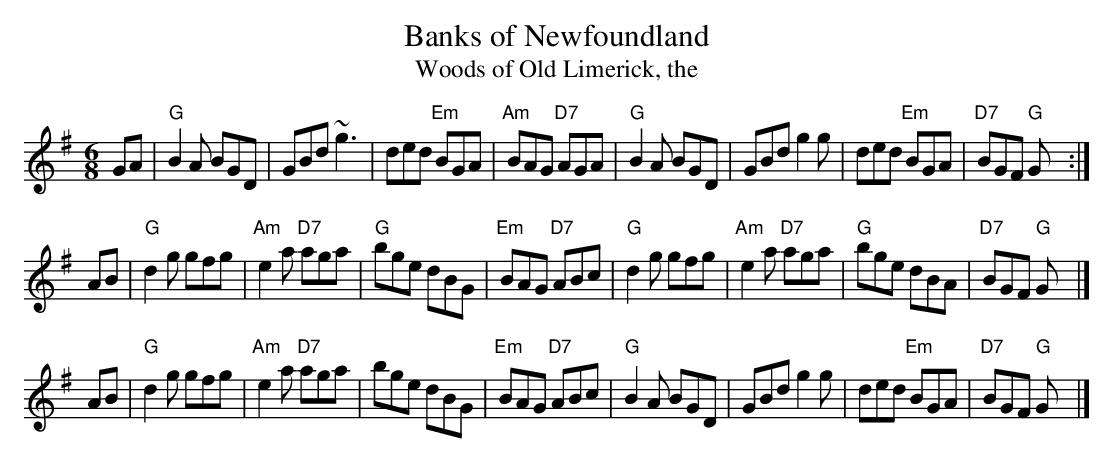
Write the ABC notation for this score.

X:1
T: Banks of Newfoundland
T: Woods of Old Limerick, the
M: 6/8
L: 1/8
K: G
GA \
| "G"B2A BGD |     GBd    ~g3  |    ded "Em"BGA | "Am"BAG "D7"AGA \
| "G"B2A BGD |     GBd     g2g |    ded "Em"BGA | "D7"BGF  "G"Gy :|
AB \
| "G"d2g gfg | "Am"e2a "D7"aga | "G"bge     dBG | "Em"BAG "D7"ABc \
| "G"d2g gfg | "Am"e2a "D7"aga | "G"bge     dBA | "D7"BGF  "G"Gy |]
AB \
| "G"d2g gfg | "Am"e2a "D7"aga |    bge     dBG | "Em"BAG "D7"ABc \
| "G"B2A BGD |     GBd     g2g |    ded "Em"BGA | "D7"BGF  "G"Gy |]
